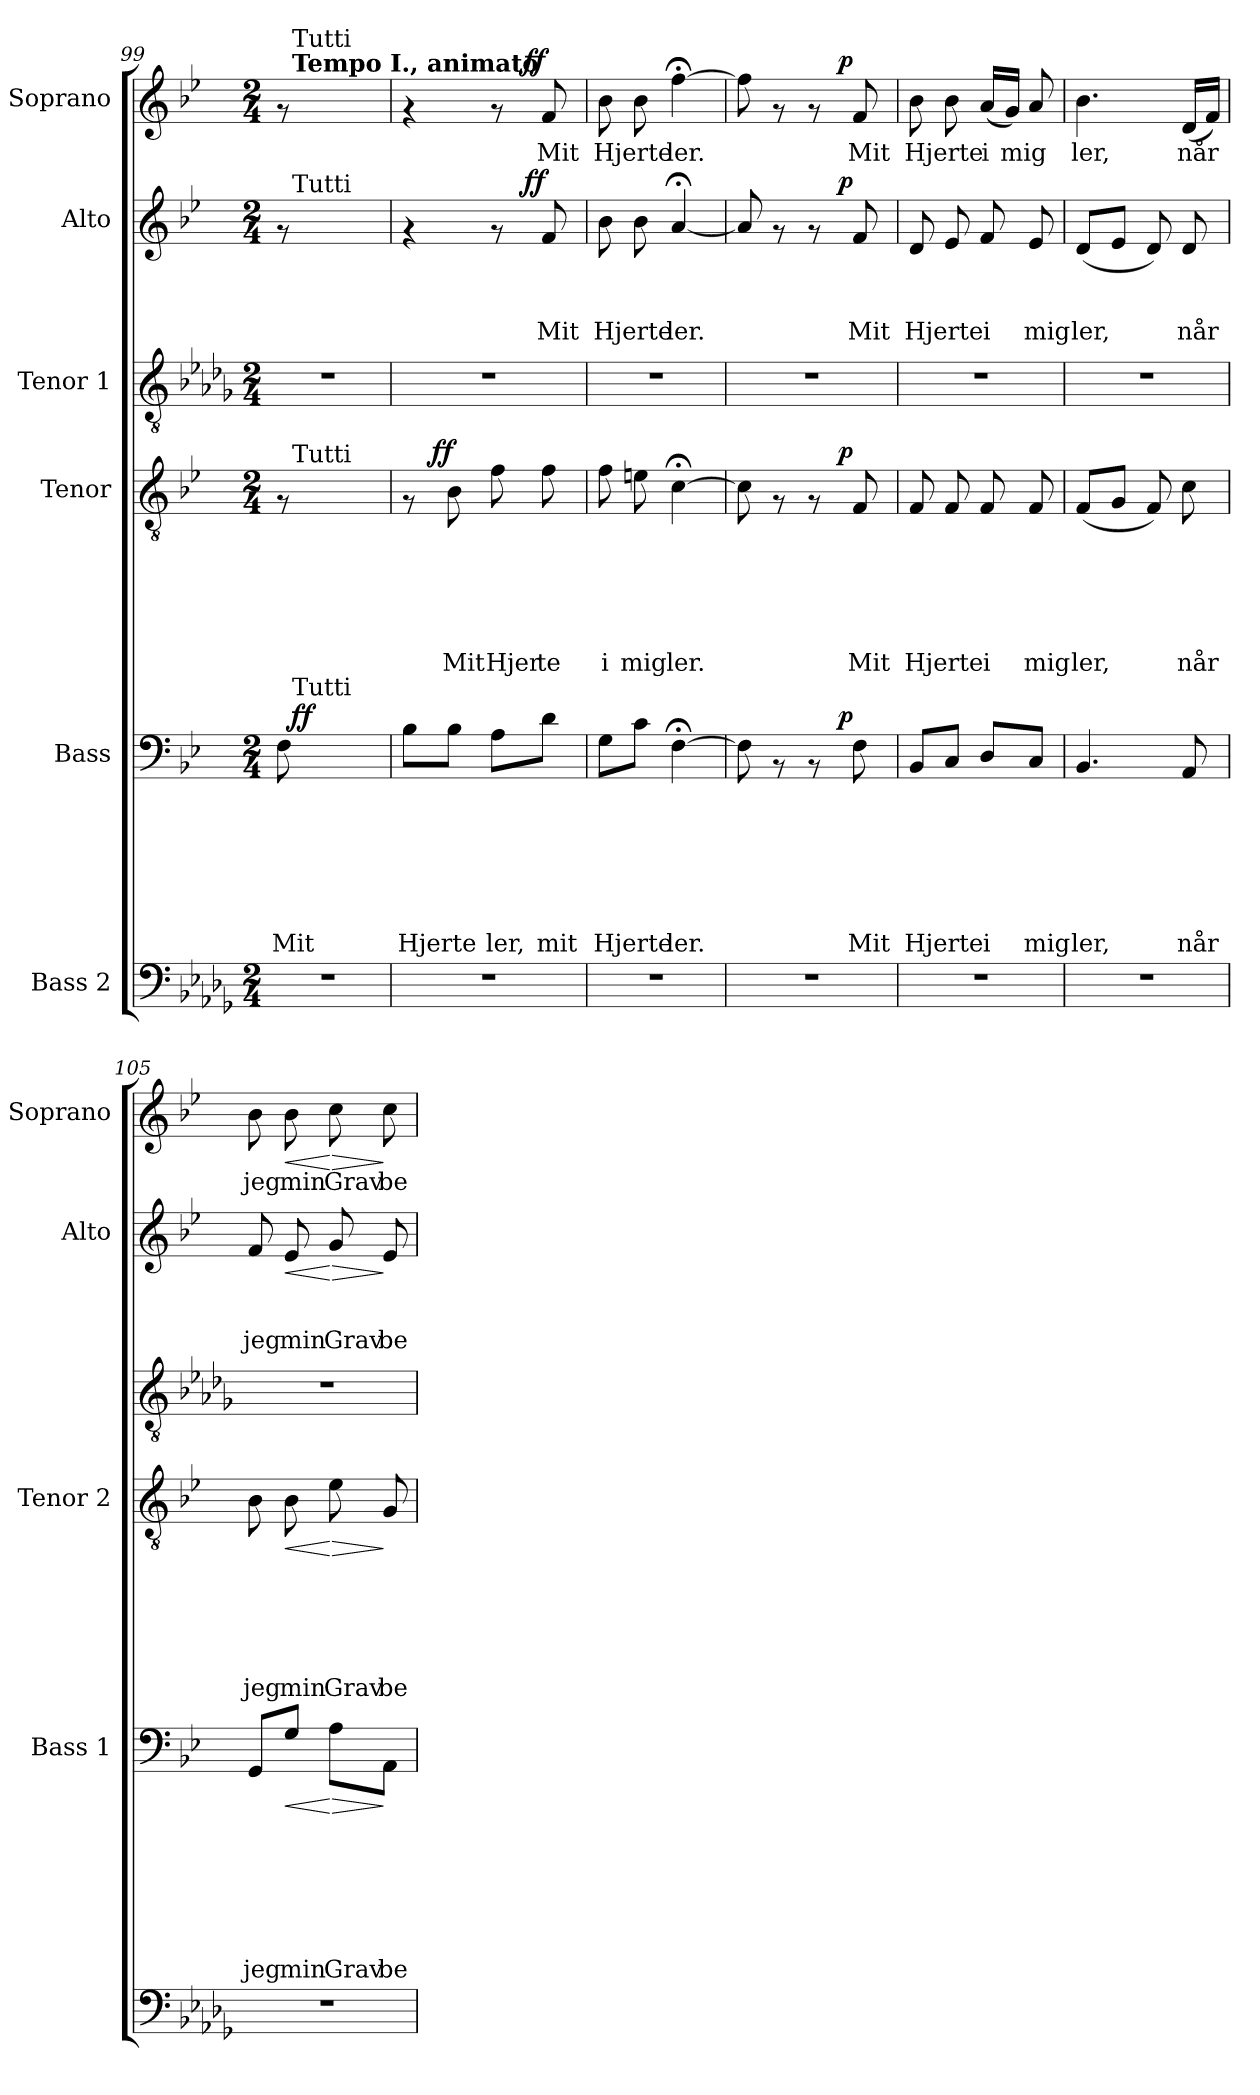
**kern	**kern	**text	**text	**text	**text	**text	**text	**text	**dynam	**kern	**text	**text	**text	**text	**text	**text	**dynam	**kern	**kern	**text	**text	**text	**dynam	**kern	**text	**dynam
*part6	*part5	*part5	*part5	*part5	*part5	*part5	*part5	*part5	*part5	*part4	*part4	*part4	*part4	*part4	*part4	*part4	*part4	*part3	*part2	*part2	*part2	*part2	*part2	*part1	*part1	*part1
*staff6	*staff5	*staff5	*staff5	*staff5	*staff5	*staff5	*staff5	*staff5	*staff5	*staff4	*staff4	*staff4	*staff4	*staff4	*staff4	*staff4	*staff4	*staff3	*staff2	*staff2	*staff2	*staff2	*staff2	*staff1	*staff1	*staff1
*I"Bass 2	*I"Bass	*	*	*	*	*	*	*	*	*I"Tenor	*	*	*	*	*	*	*	*I"Tenor 1	*I"Alto	*	*	*	*	*I"Soprano	*	*
*	*I'Bass 1	*	*	*	*	*	*	*	*	*I'Tenor 2	*	*	*	*	*	*	*	*	*I'Alto	*	*	*	*	*I'Soprano	*	*
!!LO:LB:g=z
*clefF4	*clefF4	*	*	*	*	*	*	*	*	*clefGv2	*	*	*	*	*	*	*	*clefGv2	*clefG2	*	*	*	*	*clefG2	*	*
*ITrd2c3	*	*	*	*	*	*	*	*	*	*	*	*	*	*	*	*	*	*ITrd2c3	*	*	*	*	*	*	*	*
*k[b-e-]	*k[b-e-]	*	*	*	*	*	*	*	*	*k[b-e-]	*	*	*	*	*	*	*	*k[b-e-]	*k[b-e-]	*	*	*	*	*k[b-e-]	*	*
*B-:	*B-:	*	*	*	*	*	*	*	*	*B-:	*	*	*	*	*	*	*	*B-:	*B-:	*	*	*	*	*B-:	*	*
*M2/4	*M2/4	*	*	*	*	*	*	*	*	*M2/4	*	*	*	*	*	*	*	*M2/4	*M2/4	*	*	*	*	*M2/4	*	*
=99	=99	=99	=99	=99	=99	=99	=99	=99	=99	=99	=99	=99	=99	=99	=99	=99	=99	=99	=99	=99	=99	=99	=99	=99	=99	=99
!	!	!	!	!	!	!	!	!LO:LY:b	!	!	!	!	!	!	!	!	!	!	!	!	!	!	!	!	!	!
*	*^	*	*	*	*	*	*	*	*	*^	*	*	*	*	*	*	*	*	*^	*	*	*	*	*^	*	*
2r	8F\	32ryy	.	.	.	.	.	.	Mit	.	8rF	32ryy	.	.	.	.	.	.	.	2r	8rf	32ryy	.	.	.	.	8rf	32ryy	.	.
!	!	!	!	!	!	!	!	!	!	!	!	!	!	!	!	!	!	!	!	!	!	!	!	!	!	!	!	!LO:TX:a:B:t=Tempo I., animato	!	!
!	!	!	!	!	!	!	!	!	!	!	!	!	!	!	!	!	!	!	!	!	!	!	!	!	!	!	!	!LO:TX:a:t=Tutti	!	!
!	!	!	!	!	!	!	!	!	!	!	!	!	!	!	!	!	!	!	!	!	!	!LO:TX:a:t=Tutti	!	!	!	!	!	!	!	!
!	!	!	!	!	!	!	!	!	!	!	!	!LO:TX:a:t=Tutti	!	!	!	!	!	!	!	!	!	!	!	!	!	!	!	!	!	!
!	!	!LO:TX:a:t=Tutti	!	!	!	!	!	!	!	!	!	!	!	!	!	!	!	!	!	!	!	!	!	!	!	!	!	!	!	!
!	!	!	!	!	!	!	!	!	!	!LO:DY:a	!	!	!	!	!	!	!	!	!	!	!	!	!	!	!	!	!	!	!	!
.	.	4...ryy	.	.	.	.	.	.	.	ff	.	4...ryy	.	.	.	.	.	.	.	.	.	4...ryy	.	.	.	.	.	4...ryy	.	.
.	4.ryy	.	.	.	.	.	.	.	.	.	4.ryy	.	.	.	.	.	.	.	.	.	4.ryy	.	.	.	.	.	4.ryy	.	.	.
=100	=100	=100	=100	=100	=100	=100	=100	=100	=100	=100	=100	=100	=100	=100	=100	=100	=100	=100	=100	=100	=100	=100	=100	=100	=100	=100	=100	=100	=100	=100
!	!	!	!	!	!	!	!	!	!LO:LY:b	!	!	!	!	!	!	!	!	!	!	!	!	!	!	!	!	!	!	!	!	!
*	*v	*v	*	*	*	*	*	*	*	*	*	*	*	*	*	*	*	*	*	*	*	*	*	*	*	*	*	*	*	*
2r	8B-\L	.	.	.	.	.	.	Hjerte	.	8rF	16.ryy	.	.	.	.	.	.	.	2r	4rf	4ryy	.	.	.	.	4rf	4ryy	.	.
!	!	!	!	!	!	!	!	!	!	!	!	!	!	!	!	!	!	!LO:DY:a	!	!	!	!	!	!	!	!	!	!	!
.	.	.	.	.	.	.	.	.	.	.	4ryy	.	.	.	.	.	.	ff	.	.	.	.	.	.	.	.	.	.	.
!	!	!	!	!	!	!	!	!	!	!	!	!	!	!	!	!	!LO:LY:b	!	!	!	!	!	!	!	!	!	!	!	!
.	8B-\J	.	.	.	.	.	.	.	.	8B-\	.	.	.	.	.	.	Mit	.	.	.	.	.	.	.	.	.	.	.	.
!	!	!	!	!	!	!	!	!LO:LY:b	!	!	!	!	!	!	!	!	!LO:LY:b	!	!	!	!	!	!	!	!	!	!	!	!
.	8A\L	.	.	.	.	.	.	ler,	.	8f\	.	.	.	.	.	.	Hjer	.	.	8rf	16.ryy	.	.	.	.	8rf	16.ryy	.	.
!	!	!	!	!	!	!	!	!	!	!	!	!	!	!	!	!	!	!	!	!	!	!	!	!	!LO:DY:a	!	!	!	!LO:DY:a
.	.	.	.	.	.	.	.	.	.	.	8ryy	.	.	.	.	.	.	.	.	.	8ryy	.	.	.	ff	.	8ryy	.	ff
!	!	!	!	!	!	!	!	!LO:LY:b	!	!	!	!	!	!	!	!	!LO:LY:b	!	!	!	!	!	!	!LO:LY:b	!	!	!	!LO:LY:b	!
.	8d\J	.	.	.	.	.	.	mit	.	8f\	.	.	.	.	.	.	te	.	.	8f/	.	.	.	Mit	.	8f/	.	Mit	.
.	.	.	.	.	.	.	.	.	.	.	32ryy	.	.	.	.	.	.	.	.	.	32ryy	.	.	.	.	.	32ryy	.	.
=101	=101	=101	=101	=101	=101	=101	=101	=101	=101	=101	=101	=101	=101	=101	=101	=101	=101	=101	=101	=101	=101	=101	=101	=101	=101	=101	=101	=101	=101
!	!	!	!	!	!	!	!	!LO:LY:b	!	!	!	!	!	!	!	!	!LO:LY:b	!	!	!	!	!	!	!LO:LY:b	!	!	!	!LO:LY:b	!
*	*	*	*	*	*	*	*	*	*	*	*	*	*	*	*	*	*	*	*	*v	*v	*	*	*	*	*	*	*	*
*	*	*	*	*	*	*	*	*	*	*v	*v	*	*	*	*	*	*	*	*	*	*	*	*	*	*v	*v	*	*
2r	8G\L	.	.	.	.	.	.	Hjerte	.	8f\	.	.	.	.	.	i	.	2r	8b-\	.	.	Hjerte	.	8b-\	Hjerte	.
!	!	!	!	!	!	!	!	!	!	!	!	!	!	!	!	!LO:LY:b	!	!	!	!	!	!	!	!	!	!
.	8c\J	.	.	.	.	.	.	.	.	8en\	.	.	.	.	.	mig	.	.	8b-\	.	.	.	.	8b-\	.	.
!	!	!	!	!	!	!	!	!LO:LY:b	!	!	!	!	!	!	!	!LO:LY:b	!	!	!	!	!	!LO:LY:b	!	!	!LO:LY:b	!
.	[>4F;<\	.	.	.	.	.	.	ler.	.	[>4c;<\	.	.	.	.	.	ler.	.	.	[<4a;/	.	.	ler.	.	[>4ff;<\	ler.	.
=102	=102	=102	=102	=102	=102	=102	=102	=102	=102	=102	=102	=102	=102	=102	=102	=102	=102	=102	=102	=102	=102	=102	=102	=102	=102	=102
*	*^	*	*	*	*	*	*	*	*	*^	*	*	*	*	*	*	*	*	*^	*	*	*	*	*^	*	*
2r	8F\]	4ryy	.	.	.	.	.	.	.	.	8c\]	4ryy	.	.	.	.	.	.	.	2r	8a/]	4ryy	.	.	.	.	8ff\]	4ryy	.	.
.	8rAA	.	.	.	.	.	.	.	.	.	8rF	.	.	.	.	.	.	.	.	.	8rf	.	.	.	.	.	8rf	.	.	.
.	8rAA	16.ryy	.	.	.	.	.	.	.	.	8rF	16.ryy	.	.	.	.	.	.	.	.	8rf	16.ryy	.	.	.	.	8rf	16.ryy	.	.
!	!	!	!	!	!	!	!	!	!	!LO:DY:a	!	!	!	!	!	!	!	!	!LO:DY:a	!	!	!	!	!	!	!LO:DY:a	!	!	!	!LO:DY:a
.	.	8ryy	.	.	.	.	.	.	.	p	.	8ryy	.	.	.	.	.	.	p	.	.	8ryy	.	.	.	p	.	8ryy	.	p
!	!	!	!	!	!	!	!	!	!LO:LY:b	!	!	!	!	!	!	!	!	!LO:LY:b	!	!	!	!	!	!	!LO:LY:b	!	!	!	!LO:LY:b	!
.	8F\	.	.	.	.	.	.	.	Mit	.	8F/	.	.	.	.	.	.	Mit	.	.	8f/	.	.	.	Mit	.	8f/	.	Mit	.
.	.	32ryy	.	.	.	.	.	.	.	.	.	32ryy	.	.	.	.	.	.	.	.	.	32ryy	.	.	.	.	.	32ryy	.	.
=103	=103	=103	=103	=103	=103	=103	=103	=103	=103	=103	=103	=103	=103	=103	=103	=103	=103	=103	=103	=103	=103	=103	=103	=103	=103	=103	=103	=103	=103	=103
!	!	!	!	!	!	!	!	!	!LO:LY:b	!	!	!	!	!	!	!	!	!LO:LY:b	!	!	!	!	!	!	!LO:LY:b	!	!	!	!LO:LY:b	!
*	*v	*v	*	*	*	*	*	*	*	*	*	*	*	*	*	*	*	*	*	*	*v	*v	*	*	*	*	*v	*v	*	*
*	*	*	*	*	*	*	*	*	*	*v	*v	*	*	*	*	*	*	*	*	*	*	*	*	*	*	*	*
2r	8BB-/L	.	.	.	.	.	.	Hjerte	.	8F/	.	.	.	.	.	Hjerte	.	2r	8d/	.	.	Hjerte	.	8b-\	Hjerte	.
.	8C/J	.	.	.	.	.	.	.	.	8F/	.	.	.	.	.	.	.	.	8e-/	.	.	.	.	8b-\	.	.
!	!	!	!	!	!	!	!	!LO:LY:b	!	!	!	!	!	!	!	!LO:LY:b	!	!	!	!	!	!LO:LY:b	!	!	!LO:LY:b	!
.	8D/L	.	.	.	.	.	.	i	.	8F/	.	.	.	.	.	i	.	.	8f/	.	.	i	.	(<16a/LL	i	.
!	!	!	!	!	!	!	!	!	!	!	!	!	!	!	!	!	!	!	!	!	!	!	!	!	!LO:LY:b	!
.	.	.	.	.	.	.	.	.	.	.	.	.	.	.	.	.	.	.	.	.	.	.	.	16g/JJ)	mig	.
!	!	!	!	!	!	!	!	!LO:LY:b	!	!	!	!	!	!	!	!LO:LY:b	!	!	!	!	!	!LO:LY:b	!	!	!	!
.	8C/J	.	.	.	.	.	.	mig	.	8F/	.	.	.	.	.	mig	.	.	8e-/	.	.	mig	.	8a/	.	.
=104	=104	=104	=104	=104	=104	=104	=104	=104	=104	=104	=104	=104	=104	=104	=104	=104	=104	=104	=104	=104	=104	=104	=104	=104	=104	=104
!	!	!	!	!	!	!	!	!LO:LY:b	!	!	!	!	!	!	!	!LO:LY:b	!	!	!	!	!	!LO:LY:b	!	!	!LO:LY:b	!
2r	4.BB-/	.	.	.	.	.	.	ler,	.	(<8F/L	.	.	.	.	.	ler,	.	2r	(<8d/L	.	.	ler,	.	4.b-\	ler,	.
.	.	.	.	.	.	.	.	.	.	8G/J	.	.	.	.	.	.	.	.	8e-/J	.	.	.	.	.	.	.
.	.	.	.	.	.	.	.	.	.	8F/)	.	.	.	.	.	.	.	.	8d/)	.	.	.	.	.	.	.
!	!	!	!	!	!	!	!	!LO:LY:b	!	!	!	!	!	!	!	!LO:LY:b	!	!	!	!	!	!LO:LY:b	!	!	!LO:LY:b	!
.	8AA/	.	.	.	.	.	.	når	.	8c\	.	.	.	.	.	når	.	.	8d/	.	.	når	.	(<16d/LL	når	.
.	.	.	.	.	.	.	.	.	.	.	.	.	.	.	.	.	.	.	.	.	.	.	.	16f/JJ)	.	.
=105	=105	=105	=105	=105	=105	=105	=105	=105	=105	=105	=105	=105	=105	=105	=105	=105	=105	=105	=105	=105	=105	=105	=105	=105	=105	=105
!	!	!	!	!	!	!	!	!LO:LY:b	!	!	!	!	!	!	!	!LO:LY:b	!	!	!	!	!	!LO:LY:b	!	!	!LO:LY:b	!
2r	8GG/L	.	.	.	.	.	.	jeg	.	8B-\	.	.	.	.	.	jeg	.	2r	8f/	.	.	jeg	.	8b-\	jeg	.
!	!	!	!	!	!	!	!	!LO:LY:b	!LO:HP:b	!	!	!	!	!	!	!LO:LY:b	!LO:HP:b	!	!	!	!	!LO:LY:b	!LO:HP:b	!	!LO:LY:b	!LO:HP:b
.	8G/J	.	.	.	.	.	.	min	<	8B-\	.	.	.	.	.	min	<	.	8e-/	.	.	min	<	8b-\	min	<
!	!	!	!	!	!	!	!	!LO:LY:b	!LO:HP:n=1:b	!	!	!	!	!	!	!LO:LY:b	!LO:HP:n=1:b	!	!	!	!	!LO:LY:b	!LO:HP:n=1:b	!	!LO:LY:b	!LO:HP:n=1:b
.	8A\L	.	.	.	.	.	.	Grav	[ >	8e-\	.	.	.	.	.	Grav	[ >	.	8g/	.	.	Grav	[ >	8cc\	Grav	[ >
!	!	!	!	!	!	!	!	!LO:LY:b	!	!	!	!	!	!	!	!LO:LY:b	!	!	!	!	!	!LO:LY:b	!	!	!LO:LY:b	!
.	8AA\J	.	.	.	.	.	.	be	]	8G/	.	.	.	.	.	be	]	.	8e-/	.	.	be	]	8cc\	be	]
=	=	=	=	=	=	=	=	=	=	=	=	=	=	=	=	=	=	=	=	=	=	=	=	=	=	=
*-	*-	*-	*-	*-	*-	*-	*-	*-	*-	*-	*-	*-	*-	*-	*-	*-	*-	*-	*-	*-	*-	*-	*-	*-	*-	*-
